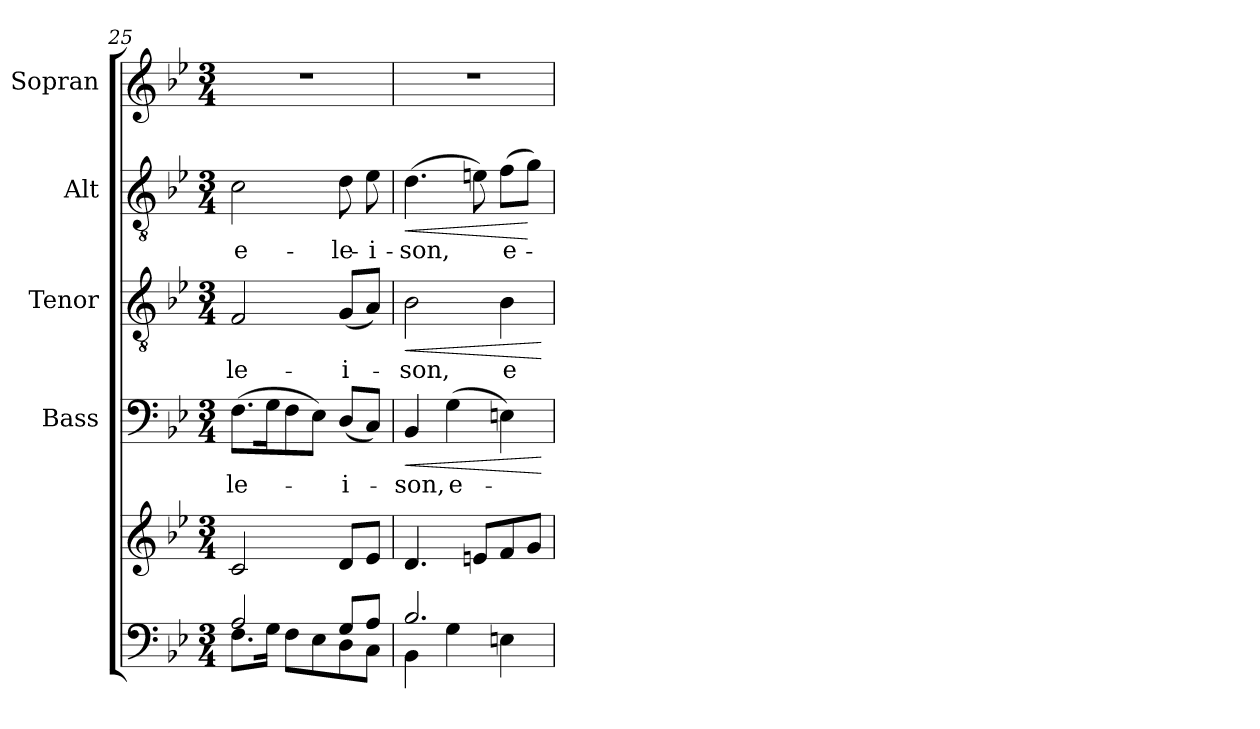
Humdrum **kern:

**kern	**kern	**kern	**text	**dynam	**kern	**text	**dynam	**kern	**text	**dynam	**kern
*part5	*part5	*part4	*part4	*part4	*part3	*part3	*part3	*part2	*part2	*part2	*part1
*staff6	*staff5	*staff4	*staff4	*staff4	*staff3	*staff3	*staff3	*staff2	*staff2	*staff2	*staff1
*	*	*I"Bass	*	*	*I"Tenor	*	*	*I"Alt	*	*	*I"Sopran
*	*	*I'B.	*	*	*I'T.	*	*	*I'A.	*	*	*I'S.
*clefF4	*clefG2	*clefF4	*	*	*clefGv2	*	*	*clefGv2	*	*	*clefG2
*k[b-e-]	*k[b-e-]	*k[b-e-]	*	*	*k[b-e-]	*	*	*k[b-e-]	*	*	*k[b-e-]
*B-:	*B-:	*B-:	*	*	*B-:	*	*	*B-:	*	*	*B-:
*M3/4	*M3/4	*M3/4	*	*	*M3/4	*	*	*M3/4	*	*	*M3/4
=25	=25	=25	=25	=25	=25	=25	=25	=25	=25	=25	=25
*^	*	*	*	*	*	*	*	*	*	*	*
!	!	!	!	!LO:LY:b	!	!	!LO:LY:b	!	!	!LO:LY:b	!	!
2A/	8.F\L	2c/	(>8.F\L	-le-	.	2F/	-le-	.	2c\	e-	.	2.r
.	16G\Jk	.	16G\k	.	.	.	.	.	.	.	.	.
.	8F\L	.	8F\	.	.	.	.	.	.	.	.	.
.	8E-\	.	8E-\J)	.	.	.	.	.	.	.	.	.
!	!	!	!	!LO:LY:b	!	!	!LO:LY:b	!	!	!LO:LY:b	!	!
8G/L	8D\	8d/L	(<8D/L	-i-	.	(<8G/L	-i-	.	8d\	-le-	.	.
!	!	!	!	!	!	!	!	!	!	!LO:LY:b	!	!
8A/J	8C\J	8e-/J	8C/J)	.	.	8A/J)	.	.	8e-\	-i-	.	.
=26	=26	=26	=26	=26	=26	=26	=26	=26	=26	=26	=26	=26
!	!	!	!	!LO:LY:b	!LO:HP:b	!	!LO:LY:b	!LO:HP:b	!	!LO:LY:b	!LO:HP:b	!
2.B-/	4BB-\	4.d/	4BB-/	-son,	<	2B-\	-son,	<	(>4.d\	-son,	<	2.r
!	!	!	!	!LO:LY:b	!	!	!	!	!	!	!	!
.	4G\	.	(>4G\	e-	.	.	.	.	.	.	.	.
.	.	8en/L	.	.	.	.	.	.	8en\)	.	.	.
!	!	!	!	!	!	!	!LO:LY:b	!	!	!LO:LY:b	!	!
.	4En\	8f/	4En\)	.	.	4B-\	e-	.	(>8f\L	e-	.	.
.	.	8g/J	.	.	.	.	.	.	8g\J)	.	[	.
*v	*v	*	*	*	*	*	*	*	*	*	*	*
.	.	.	.	[	.	.	[	.	.	.	.
=	=	=	=	=	=	=	=	=	=	=	=
*-	*-	*-	*-	*-	*-	*-	*-	*-	*-	*-	*-
